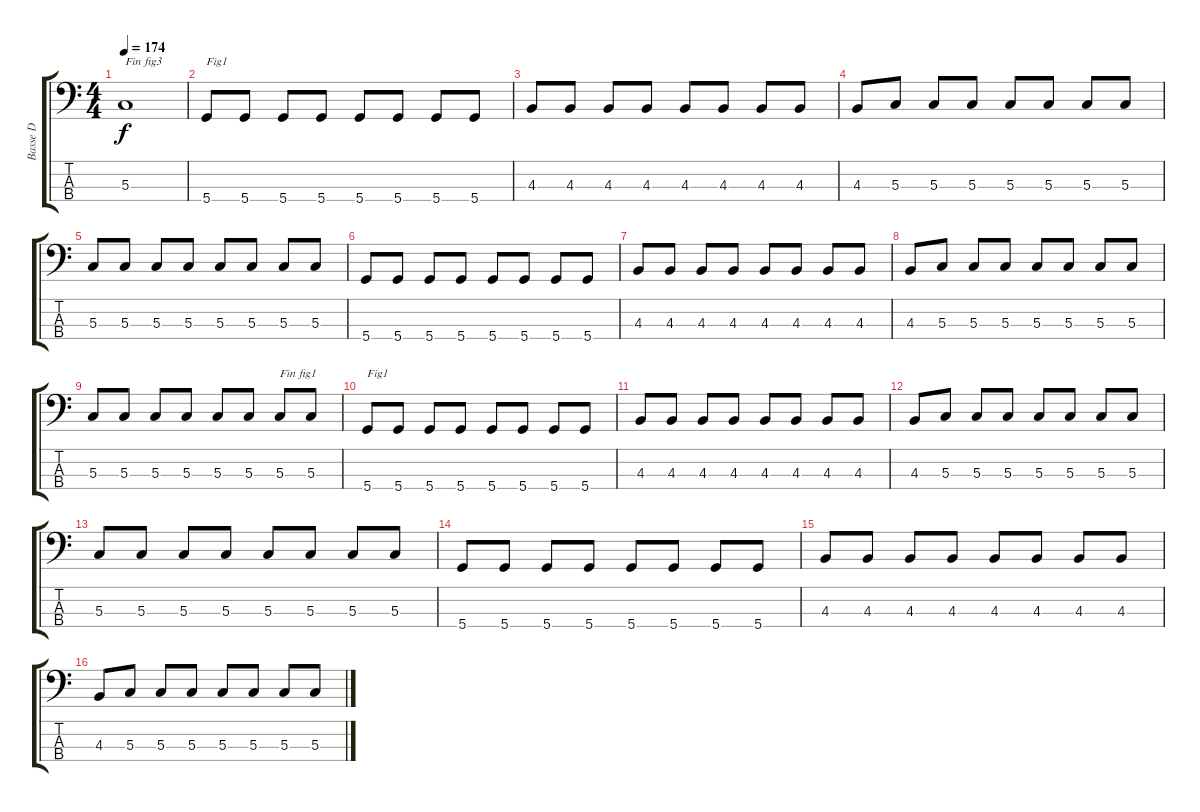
\track ("Basse D" "Basse D") {instrument electricbassfinger}
\staff {score tabs}
\tuning (F2 C2 G1 D1) {hide}
\ts (4 4)
\tempo 174
\clef f4
\ks c
5.3{t}.1{txt "Fin fig3" dy f} |
5.4.8{txt "Fig1"} 5.4.8 5.4.8 5.4.8 5.4.8 5.4.8 5.4.8 5.4.8 |
4.3.8 4.3.8 4.3.8 4.3.8 4.3.8 4.3.8 4.3.8 4.3.8 |
4.3.8 5.3.8 5.3.8 5.3.8 5.3.8 5.3.8 5.3.8 5.3.8 |
5.3.8 5.3.8 5.3.8 5.3.8 5.3.8 5.3.8 5.3.8 5.3.8 |
5.4.8 5.4.8 5.4.8 5.4.8 5.4.8 5.4.8 5.4.8 5.4.8 |
4.3.8 4.3.8 4.3.8 4.3.8 4.3.8 4.3.8 4.3.8 4.3.8 |
4.3.8 5.3.8 5.3.8 5.3.8 5.3.8 5.3.8 5.3.8 5.3.8 |
5.3.8 5.3.8 5.3.8 5.3.8 5.3.8 5.3.8 5.3.8{txt "Fin fig1"} 5.3.8 |
5.4.8{txt "Fig1"} 5.4.8 5.4.8 5.4.8 5.4.8 5.4.8 5.4.8 5.4.8 |
4.3.8 4.3.8 4.3.8 4.3.8 4.3.8 4.3.8 4.3.8 4.3.8 |
4.3.8 5.3.8 5.3.8 5.3.8 5.3.8 5.3.8 5.3.8 5.3.8 |
5.3.8 5.3.8 5.3.8 5.3.8 5.3.8 5.3.8 5.3.8 5.3.8 |
5.4.8 5.4.8 5.4.8 5.4.8 5.4.8 5.4.8 5.4.8 5.4.8 |
4.3.8 4.3.8 4.3.8 4.3.8 4.3.8 4.3.8 4.3.8 4.3.8 |
4.3.8 5.3.8 5.3.8 5.3.8 5.3.8 5.3.8 5.3.8 5.3.8
